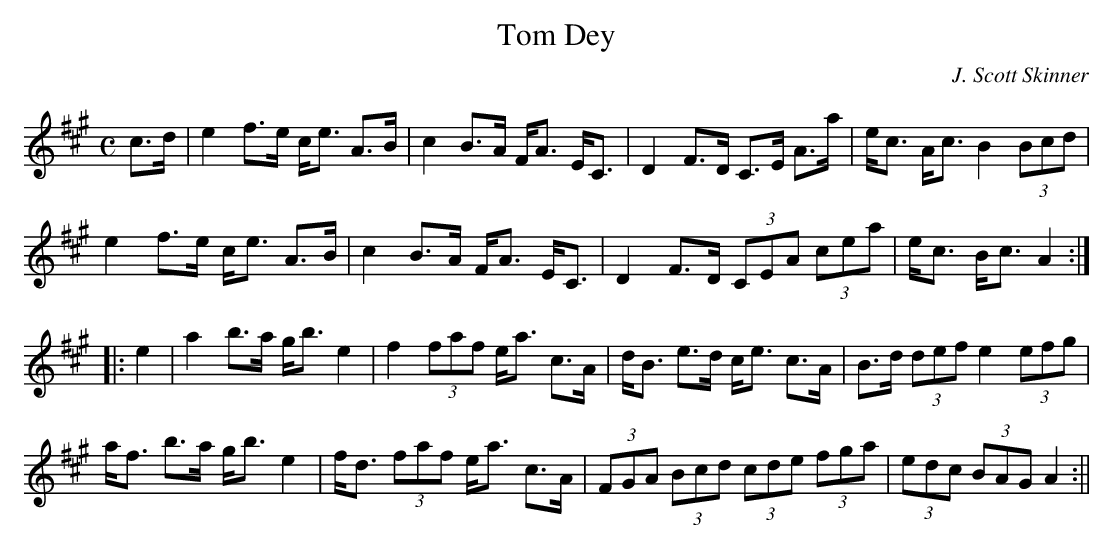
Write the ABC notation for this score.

X:1
T:Tom Dey
M:C
L:1/16
C:J. Scott Skinner
K:A
c3d|e4 f3e ce3 A3B|c4 B3A FA3 EC3|D4 F3D C3E A3a|ec3 Ac3 B4 (3B2c2d2|
e4 f3e ce3 A3B|c4 B3A FA3 EC3|D4 F3D (3C2E2A2 (3c2e2a2|ec3 Bc3 A4:|
|:e4|a4 b3a gb3 e4|f4 (3f2a2f2 ea3 c3A|dB3 e3d ce3 c3A|B3d (3d2e2f2 e4 (3e2f2g2|
af3 b3a gb3 e4|fd3 (3f2a2f2 ea3 c3A|(3F2G2A2 (3B2c2d2 (3c2d2e2 (3f2g2a2|(3e2d2c2 (3B2A2G2 A4:||
